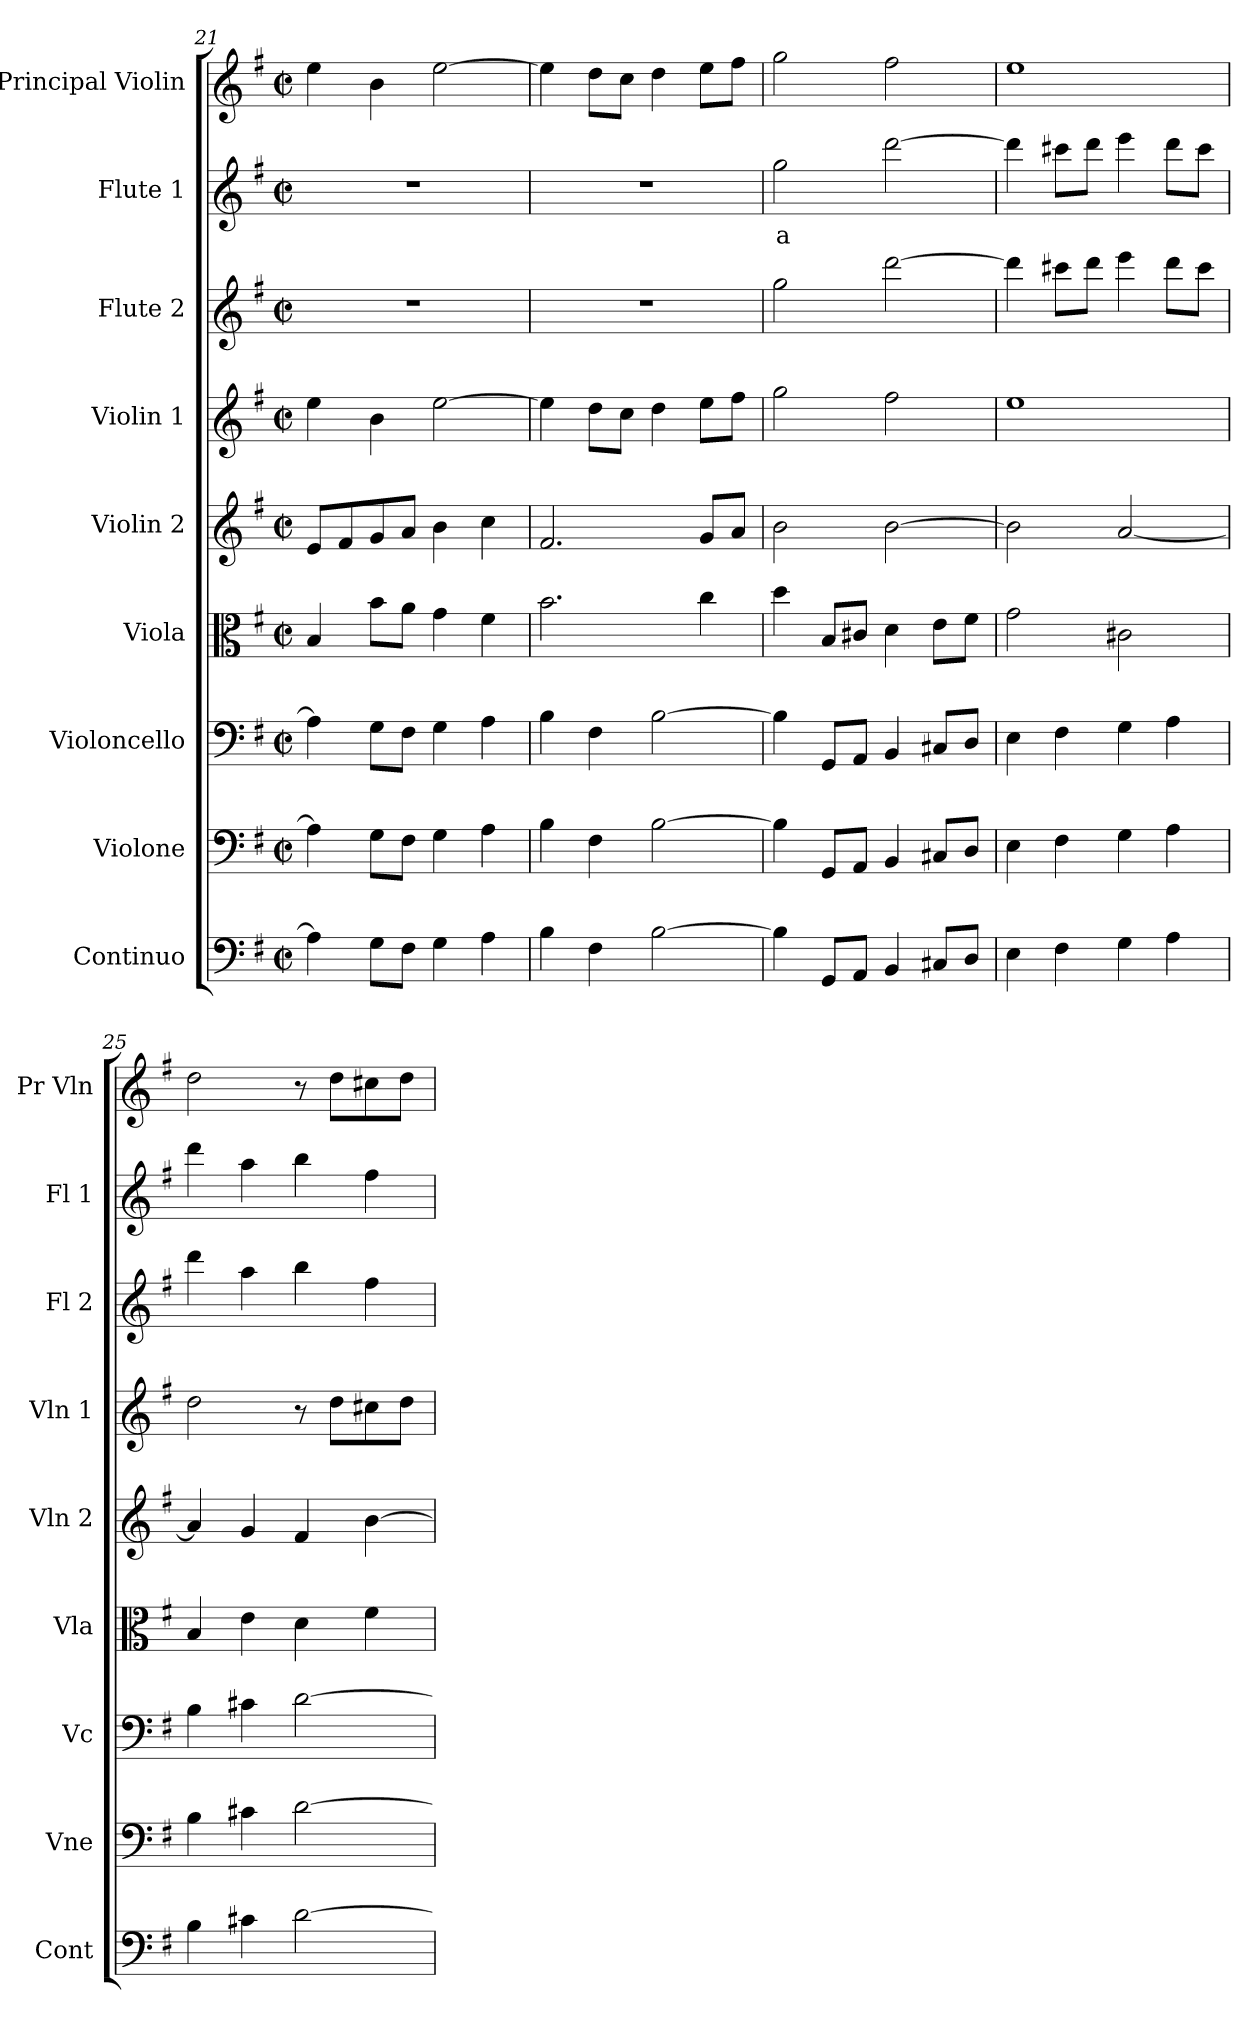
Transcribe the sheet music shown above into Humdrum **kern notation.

**kern	**kern	**kern	**kern	**kern	**kern	**kern	**kern	**text	**kern
*part9	*part8	*part7	*part6	*part5	*part4	*part3	*part2	*part2	*part1
*staff9	*staff8	*staff7	*staff6	*staff5	*staff4	*staff3	*staff2	*staff2	*staff1
*I"Continuo	*I"Violone	*I"Violoncello	*I"Viola	*I"Violin 2	*I"Violin 1	*I"Flute 2	*I"Flute 1	*	*I"Principal Violin
*I'Cont	*I'Vne	*I'Vc	*I'Vla	*I'Vln 2	*I'Vln 1	*I'Fl 2	*I'Fl 1	*	*I'Pr Vln
*clefF4	*clefF4	*clefF4	*clefC3	*clefG2	*clefG2	*clefG2	*clefG2	*	*clefG2
*	*ITrd7c12	*	*	*	*	*	*	*	*
*k[f#]	*k[f#]	*k[f#]	*k[f#]	*k[f#]	*k[f#]	*k[f#]	*k[f#]	*	*k[f#]
*M2/2	*M2/2	*M2/2	*M2/2	*M2/2	*M2/2	*M2/2	*M2/2	*	*M2/2
*met(c|)	*met(c|)	*met(c|)	*met(c|)	*met(c|)	*met(c|)	*met(c|)	*met(c|)	*	*met(c|)
=21	=21	=21	=21	=21	=21	=21	=21	=21	=21
4A\]	4AA\]	4A\]	4B/	8e/L	4ee\	1r	1r	.	4ee\
.	.	.	.	8f#/	.	.	.	.	.
8G\L	8GG\L	8G\L	8b\L	8g/	4b\	.	.	.	4b\
8F#\J	8FF#\J	8F#\J	8a\J	8a/J	.	.	.	.	.
4G\	4GG\	4G\	4g\	4b\	[2ee\	.	.	.	[2ee\
4A\	4AA\	4A\	4f#\	4cc\	.	.	.	.	.
=22	=22	=22	=22	=22	=22	=22	=22	=22	=22
4B\	4BB\	4B\	2.b\	2.f#/	4ee\]	1r	1r	.	4ee\]
4F#\	4FF#\	4F#\	.	.	8dd\L	.	.	.	8dd\L
.	.	.	.	.	8cc\J	.	.	.	8cc\J
[2B\	[2BB\	[2B\	.	.	4dd\	.	.	.	4dd\
.	.	.	4cc\	8g/L	8ee\L	.	.	.	8ee\L
.	.	.	.	8a/J	8ff#\J	.	.	.	8ff#\J
=23	=23	=23	=23	=23	=23	=23	=23	=23	=23
!	!	!	!	!	!	!	!	!LO:LY:b:color=#FF0000	!
4B\]	4BB\]	4B\]	4dd\	2b\	2gg\	2gg\	2gg\	a	2gg\
8GG/L	8GGG/L	8GG/L	8B/L	.	.	.	.	.	.
8AA/J	8AAA/J	8AA/J	8c#X/J	.	.	.	.	.	.
4BB/	4BBB/	4BB/	4d\	[2b\	2ff#\	[2ddd\	[2ddd\	.	2ff#\
8C#X/L	8CC#X/L	8C#X/L	8e\L	.	.	.	.	.	.
8D/J	8DD/J	8D/J	8f#\J	.	.	.	.	.	.
=24	=24	=24	=24	=24	=24	=24	=24	=24	=24
4E\	4EE\	4E\	2g\	2b\]	1ee	4ddd\]	4ddd\]	.	1ee
4F#\	4FF#\	4F#\	.	.	.	8ccc#X\L	8ccc#X\L	.	.
.	.	.	.	.	.	8ddd\J	8ddd\J	.	.
4G\	4GG\	4G\	2c#X\	[2a/	.	4eee\	4eee\	.	.
4A\	4AA\	4A\	.	.	.	8ddd\L	8ddd\L	.	.
.	.	.	.	.	.	8ccc#\J	8ccc#\J	.	.
=25	=25	=25	=25	=25	=25	=25	=25	=25	=25
4B\	4BB\	4B\	4B/	4a/]	2dd\	4ddd\	4ddd\	.	2dd\
4c#X\	4C#X\	4c#X\	4e\	4g/	.	4aa\	4aa\	.	.
[2d\	[2D\	[2d\	4d\	4f#/	8r	4bb\	4bb\	.	8r
.	.	.	.	.	8dd\L	.	.	.	8dd\L
.	.	.	4f#\	[4b\	8cc#X\	4ff#\	4ff#\	.	8cc#X\
.	.	.	.	.	8dd\J	.	.	.	8dd\J
=	=	=	=	=	=	=	=	=	=
*-	*-	*-	*-	*-	*-	*-	*-	*-	*-
